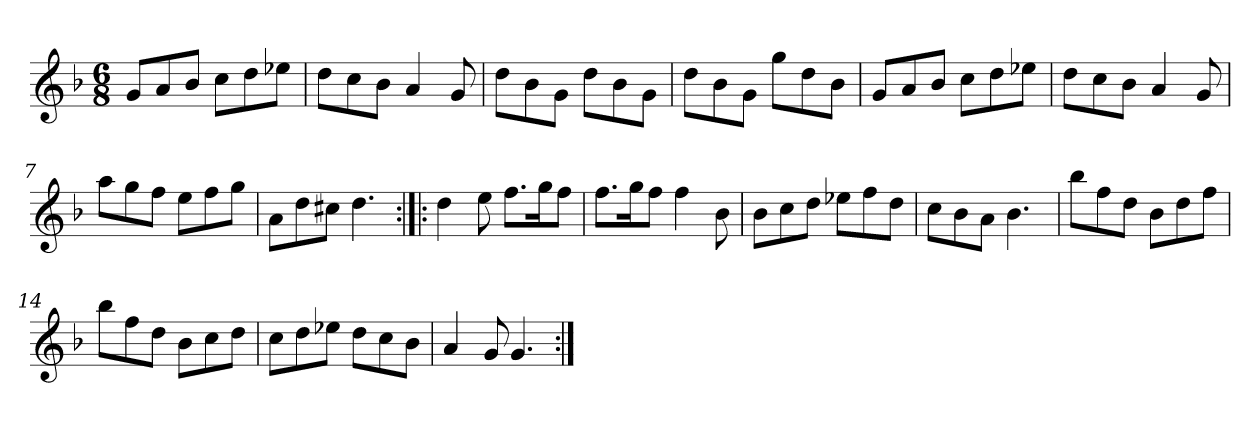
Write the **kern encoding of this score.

**kern
*part1
*staff1
*clefG2
*k[b-]
*G:dor
*M6/8
*MM132
=1
8g/L
8a/
8b-/J
8cc\L
8dd\
8ee-X\J
=2
8dd\L
8cc\
8b-\J
4a
8g
=3
8dd\L
8b-\
8g\J
8dd\L
8b-\
8g\J
=4
8dd\L
8b-\
8g\J
8gg\L
8dd\
8b-\J
=5
8g/L
8a/
8b-/J
8cc\L
8dd\
8ee-X\J
=6
8dd\L
8cc\
8b-\J
4a
8g
=7
8aa\L
8gg\
8ff\J
8ee\L
8ff\
8gg\J
=8
8a\L
8dd\
8cc#X\J
4.dd
=9:|!|:
4dd
8ee
8.ff\L
16gg\K
8ff\J
=10
8.ff\L
16gg\K
8ff\J
4ff
8b-
=11
8b-\L
8cc\
8dd\J
8ee-X\L
8ff\
8dd\J
=12
8cc\L
8b-\
8a\J
4.b-
=13
8bb-\L
8ff\
8dd\J
8b-\L
8dd\
8ff\J
=14
8bb-\L
8ff\
8dd\J
8b-\L
8cc\
8dd\J
=15
8cc\L
8dd\
8ee-X\J
8dd\L
8cc\
8b-\J
=16
4a
8g
4.g
=:|!
*-
